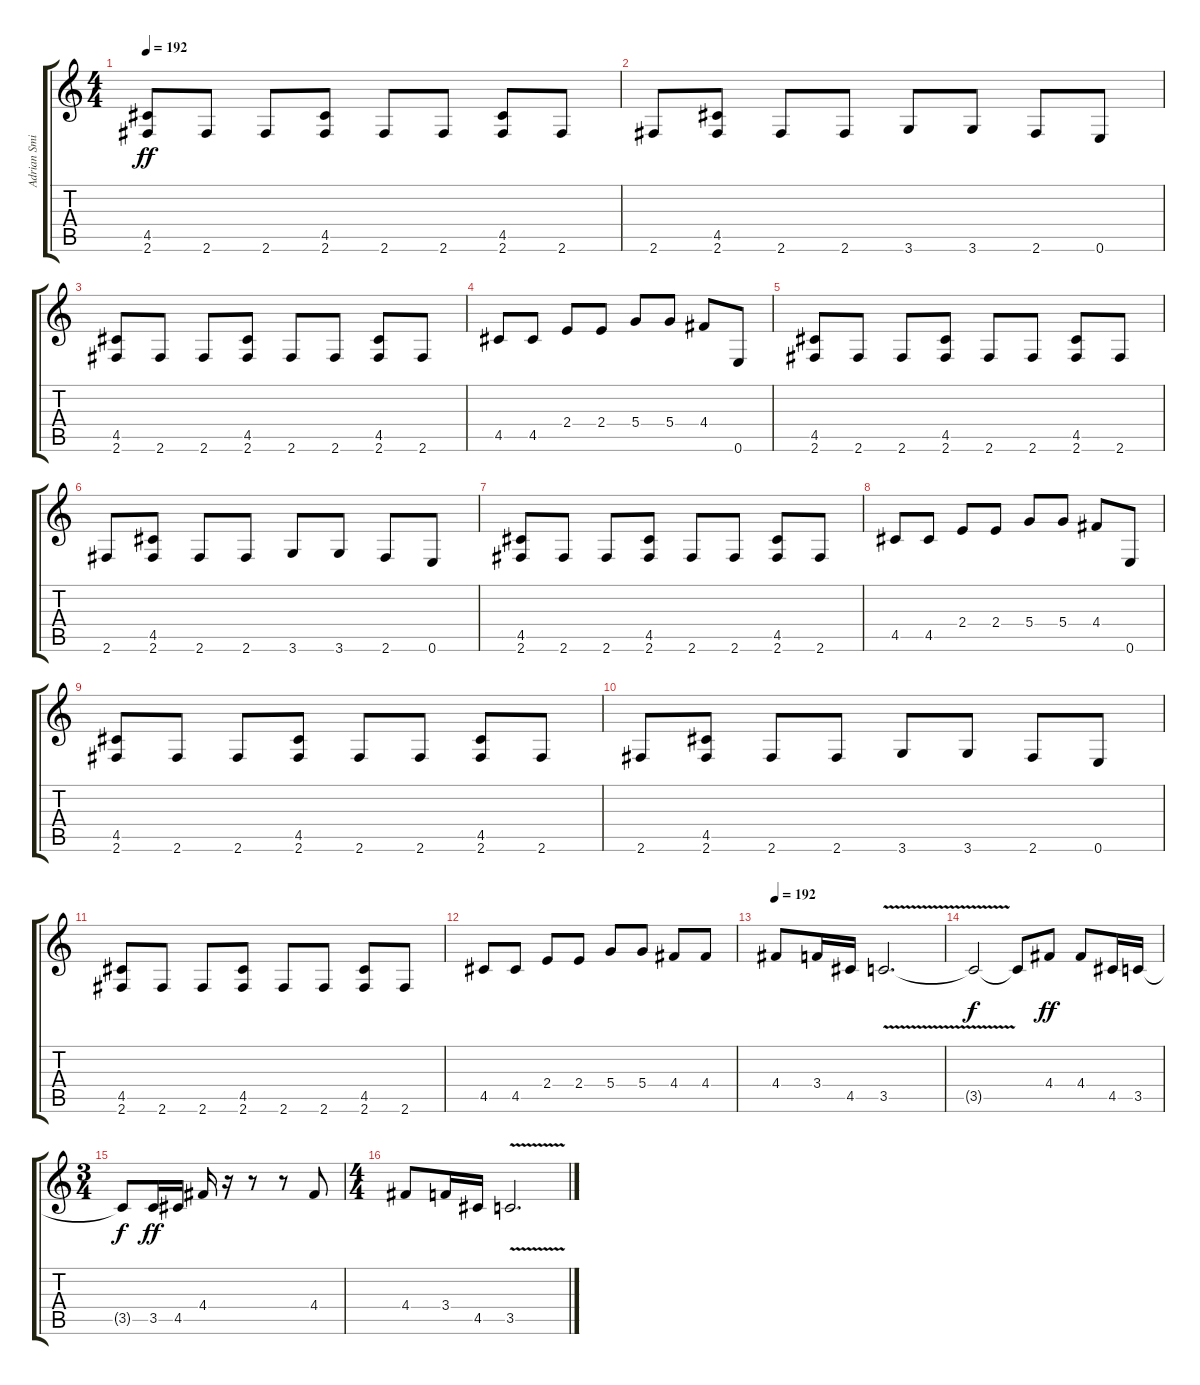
\track ("Adrian Smith" "Adrian Smi") {instrument distortionguitar}
\staff {score tabs}
\tuning (E4 B3 G3 D3 A2 E2) {hide}
\ts (4 4)
\tempo 192
\clef g2
\ks c
(4.5 2.6).8{dy ff} 2.6.8 2.6.8 (4.5 2.6).8 2.6.8 2.6.8 (4.5 2.6).8 2.6.8 |
2.6.8 (4.5 2.6).8 2.6.8 2.6.8 3.6.8 3.6.8 2.6.8 0.6.8 |
(4.5 2.6).8 2.6.8 2.6.8 (4.5 2.6).8 2.6.8 2.6.8 (4.5 2.6).8 2.6.8 |
4.5.8 4.5.8 2.4.8 2.4.8 5.4.8 5.4.8 4.4.8 0.6.8 |
(4.5 2.6).8 2.6.8 2.6.8 (4.5 2.6).8 2.6.8 2.6.8 (4.5 2.6).8 2.6.8 |
2.6.8 (4.5 2.6).8 2.6.8 2.6.8 3.6.8 3.6.8 2.6.8 0.6.8 |
(4.5 2.6).8 2.6.8 2.6.8 (4.5 2.6).8 2.6.8 2.6.8 (4.5 2.6).8 2.6.8 |
4.5.8 4.5.8 2.4.8 2.4.8 5.4.8 5.4.8 4.4.8 0.6.8 |
(4.5 2.6).8 2.6.8 2.6.8 (4.5 2.6).8 2.6.8 2.6.8 (4.5 2.6).8 2.6.8 |
2.6.8 (4.5 2.6).8 2.6.8 2.6.8 3.6.8 3.6.8 2.6.8 0.6.8 |
(4.5 2.6).8 2.6.8 2.6.8 (4.5 2.6).8 2.6.8 2.6.8 (4.5 2.6).8 2.6.8 |
4.5.8 4.5.8 2.4.8 2.4.8 5.4.8 5.4.8 4.4.8 4.4.8 |
\tempo 192
4.4.8 3.4.16 4.5.16 3.5{v}.2{d} |
3.5{t}.2{dy f} 3.5{t}.8 4.4.8{dy ff} 4.4.8 4.5.16 3.5.16 |
\ts (3 4)
3.5{t}.8{dy f} 3.5.16{dy ff} 4.5.16 4.4.16 r.16 r.8 r.8 4.4.8 |
\ts (4 4)
4.4.8 3.4.16 4.5.16 3.5{v}.2{d}
